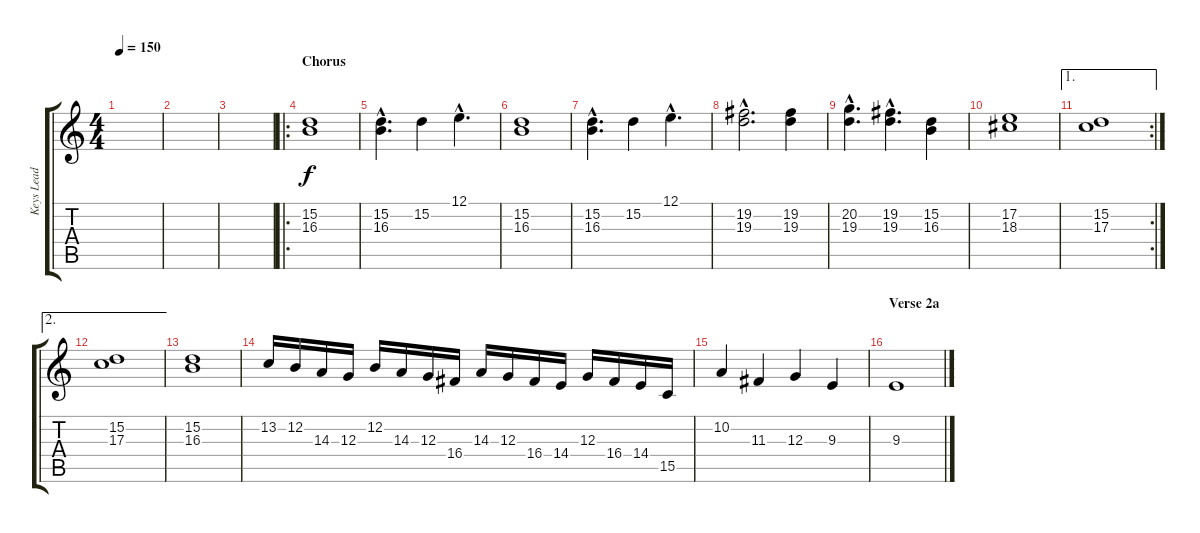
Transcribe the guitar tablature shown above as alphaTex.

\track ("Keys Lead" "Keys Lead") {instrument harpsichord}
\staff {score tabs}
\tuning (E4 B3 G3 D3 A2 E2) {hide}
\ts (4 4)
\tempo 150
\clef g2
\ks c
|
|
|
\ro
\section ("" "Chorus")
(15.2 16.3).1 |
(15.2{hac} 16.3{hac}).4{d} 15.2.4 12.1{hac}.4{d} |
(15.2 16.3).1 |
(15.2{hac} 16.3{hac}).4{d} 15.2.4 12.1{hac}.4{d} |
(19.2{hac} 19.3{hac}).2{d} (19.2 19.3).4 |
(20.2{hac} 19.3{hac}).4{d} (19.2{hac} 19.3{hac}).4{d} (15.2 16.3).4 |
(17.2 18.3).1 |
\ae 1
\rc 2
(15.2 17.3).1 |
\ae 2
(15.2 17.3).1 |
(15.2 16.3).1 |
13.2.16 12.2.16 14.3.16 12.3.16 12.2.16 14.3.16 12.3.16 16.4.16 14.3.16 12.3.16 16.4.16 14.4.16 12.3.16 16.4.16 14.4.16 15.5.16 |
10.2.4 11.3.4 12.3.4 9.3.4 |
\section ("" "Verse 2a")
9.3.1
